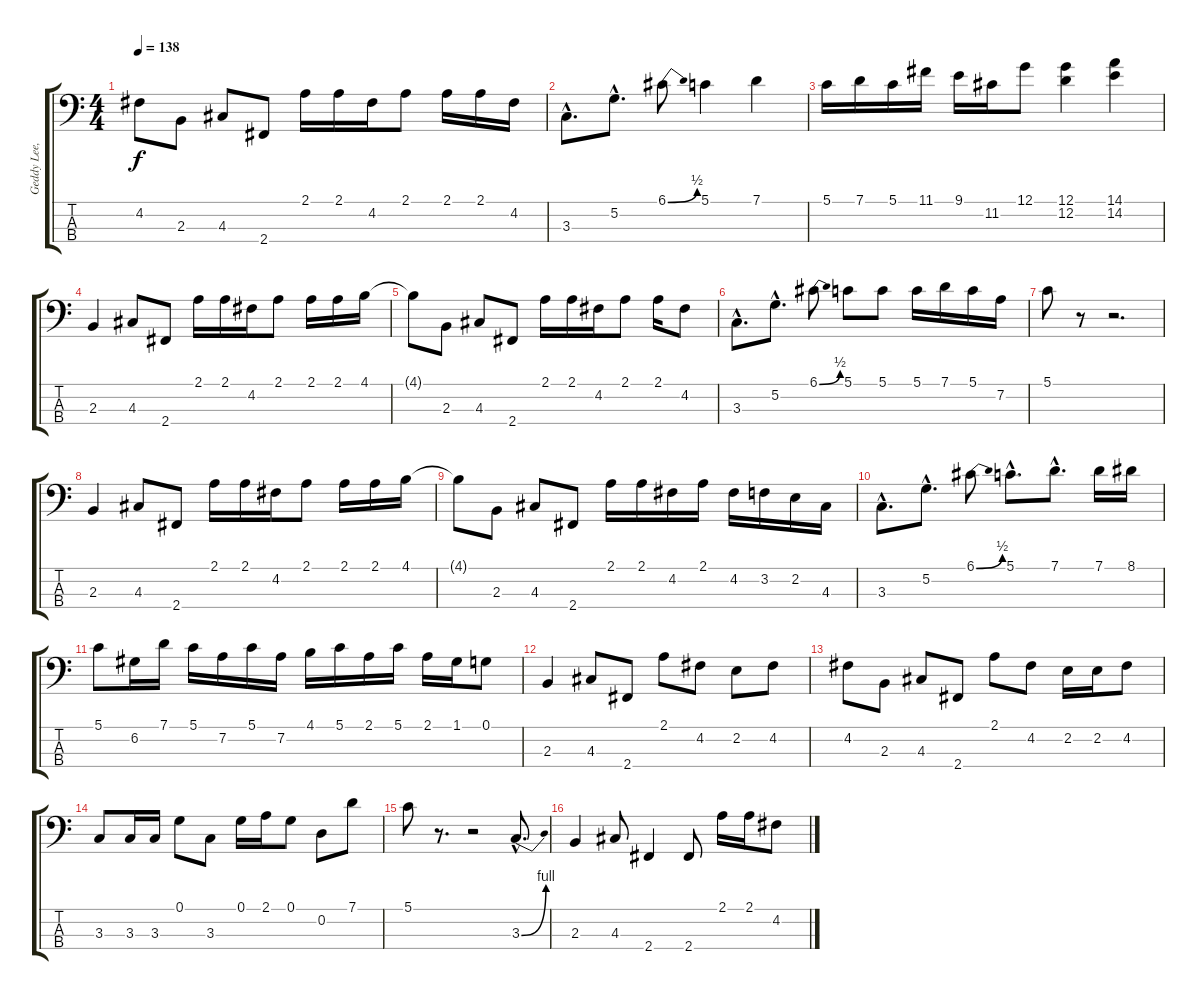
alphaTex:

\track ("Geddy Lee, Bajo" "Geddy Lee,") {instrument electricbassfinger}
\staff {score tabs}
\tuning (G2 D2 A1 E1) {hide}
\ts (4 4)
\tempo 138
\clef f4
\ks c
4.2{t}.8{dy f} 2.3.8 4.3.8 2.4.8 2.1.16 2.1.16 4.2.16 2.1.8 2.1.16 2.1.16 4.2.16 |
3.3{hac}.8{d} 5.2{hac}.8{d} 6.1{be (bend 0 0 60 2)}.8 5.1.4 7.1.4 |
5.1.16 7.1.16 5.1.16 11.1.16 9.1.16 11.2.16 12.1.8 (12.1 12.2).4 (14.1 14.2).4 |
2.3.4 4.3.8 2.4.8 2.1.16 2.1.16 4.2.16 2.1.8 2.1.16 2.1.16 4.1.16 |
4.1{t}.8 2.3.8 4.3.8 2.4.8 2.1.16 2.1.16 4.2.16 2.1.8 2.1.16 4.2.8 |
3.3{hac}.8{d} 5.2{hac}.8{d} 6.1{be (bend 0 0 60 2)}.8 5.1.8 5.1.8 5.1.16 7.1.16 5.1.16 7.2.16 |
5.1.8 r.8 r.2{d} |
2.3.4 4.3.8 2.4.8 2.1.16 2.1.16 4.2.16 2.1.8 2.1.16 2.1.16 4.1.16 |
4.1{t}.8 2.3.8 4.3.8 2.4.8 2.1.16 2.1.16 4.2.16 2.1.16 4.2.16 3.2.16 2.2.16 4.3.16 |
3.3{hac}.8{d} 5.2{hac}.8{d} 6.1{be (bend 0 0 60 2)}.8 5.1{hac}.8{d} 7.1{hac}.8{d} 7.1.16 8.1.16 |
5.1.8 6.2.16 7.1.16 5.1.16 7.2.16 5.1.16 7.2.16 4.1.16 5.1.16 2.1.16 5.1.16 2.1.16 1.1.16 0.1.8 |
2.3.4 4.3.8 2.4.8 2.1.8 4.2.8 2.2.8 4.2.8 |
4.2.8 2.3.8 4.3.8 2.4.8 2.1.8 4.2.8 2.2.16 2.2.16 4.2.8 |
3.3.8 3.3.16 3.3.16 0.1.8 3.3.8 0.1.16 2.1.16 0.1.8 0.2.8 7.1.8 |
5.1.8 r.8{d} r.2 3.3{be (bend 0 0 60 4) hac}.8{d} |
2.3.4 4.3.8 2.4.4 2.4.8 2.1.16 2.1.16 4.2.8
